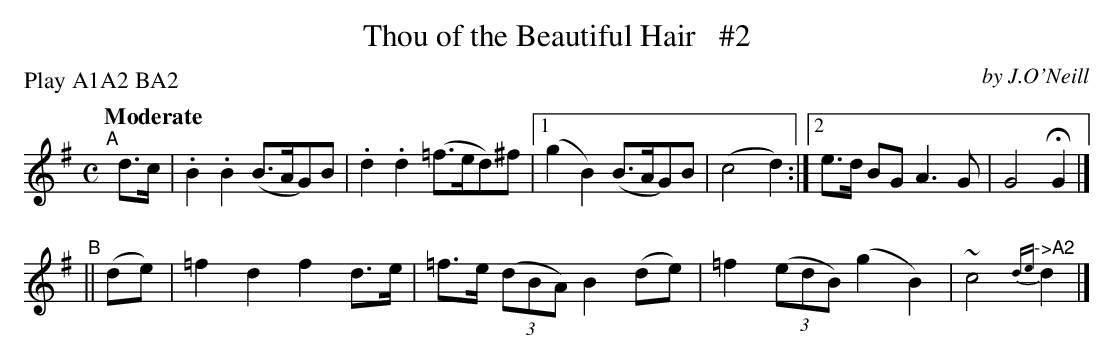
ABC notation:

X:1
T: Thou of the Beautiful Hair   #2
O: by J.O'Neill
P: Play A1A2 BA2
Q: "Moderate"
M: C
L: 1/8
K: G
"^A"[|] d>c | .B2.B2 (B>AG)B | .d2.d2 (=f>ed)^f |1 (g2B2) (B>AG)B | (c4 d2) :|2 e>d BG A3G | G4 HG2 |]
"^B"||  (de) | =f2d2 f2d>e | =f>e ((3dBA) B2(de) | =f2 ((3edB) (g2B2) | ~c4 {de}"^->A2"d2 |]
